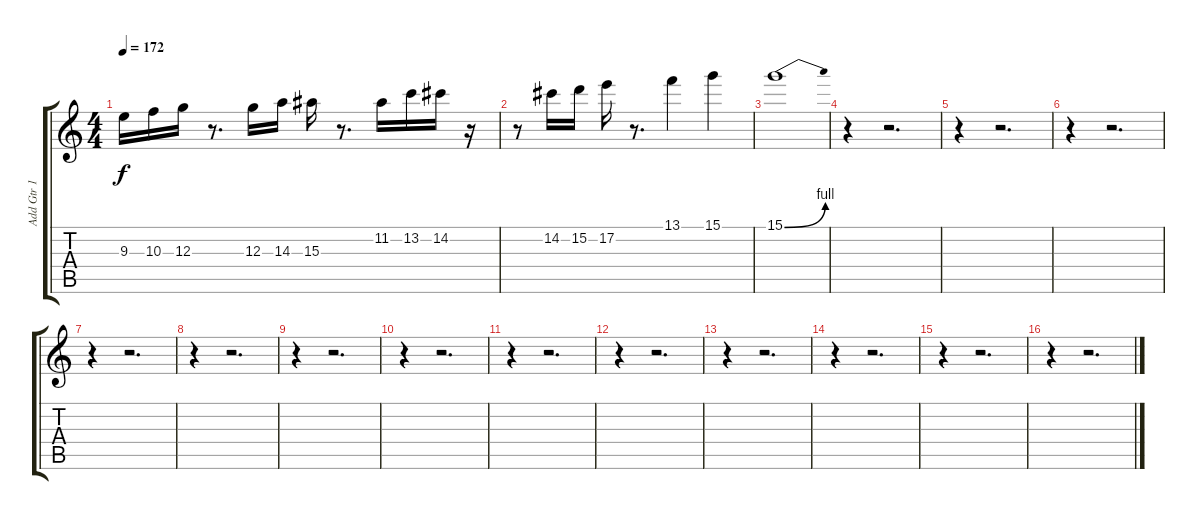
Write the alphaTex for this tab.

\track ("Add Gtr 1" "Add Gtr 1") {instrument distortionguitar}
\staff {score tabs}
\tuning (E4 B3 G3 D3 A2 E2) {hide}
\ts (4 4)
\tempo 172
\clef g2
\ks c
9.3.16{dy f} 10.3.16 12.3.16 r.8{d} 12.3.16 14.3.16 15.3.16 r.8{d} 11.2.16 13.2.16 14.2.16 r.16 |
r.8 14.2.16 15.2.16 17.2.16 r.8{d} 13.1.4 15.1.4 |
15.1{be (bend 0 0 60 4)}.1 |
r.4 r.2{d} |
r.4 r.2{d} |
r.4 r.2{d} |
r.4 r.2{d} |
r.4 r.2{d} |
r.4 r.2{d} |
r.4 r.2{d} |
r.4 r.2{d} |
r.4 r.2{d} |
r.4 r.2{d} |
r.4 r.2{d} |
r.4 r.2{d} |
r.4 r.2{d}
